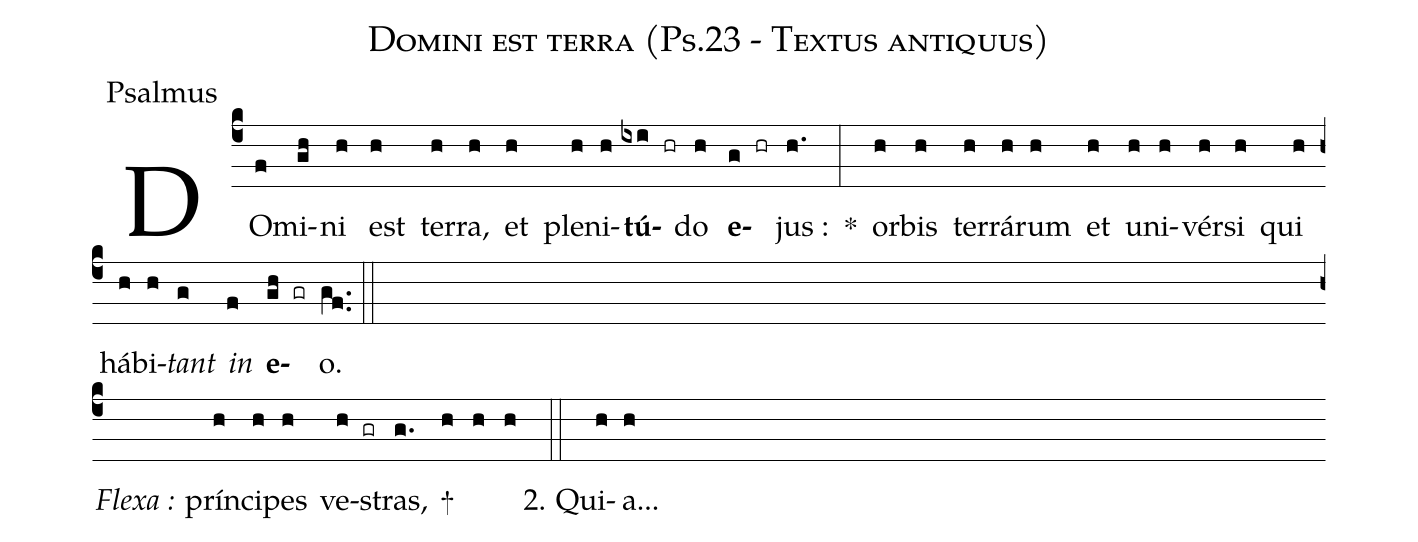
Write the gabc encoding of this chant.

name:Domini est terra (Ps.23 - Textus antiquus);
office-part:Psalmus;
%%
(c4) DO(f)mi(gh)ni(h) est(h) ter(h)ra,(h) et(h) ple(h)ni(h)<b>tú</b>(ixi hr)do(h) <b>e</b>(g hr)jus :(h.) *(:) or(h)bis(h) ter(h)rá(h)rum(h) et(h) u(h)ni(h)vér(h)si(h) qui(h) há(h)bi(h)<i>tant</i>(g) <i>in</i>(f) <b>e</b>(gh gr)o.(gf..) (::) (Z) <i>Flexa :</i> pr{í}n(h)ci(h)pes(h) ve(h gr)stras,(g.) +(h) (h) (h) (::) 2. Qui(h)a...(h)
